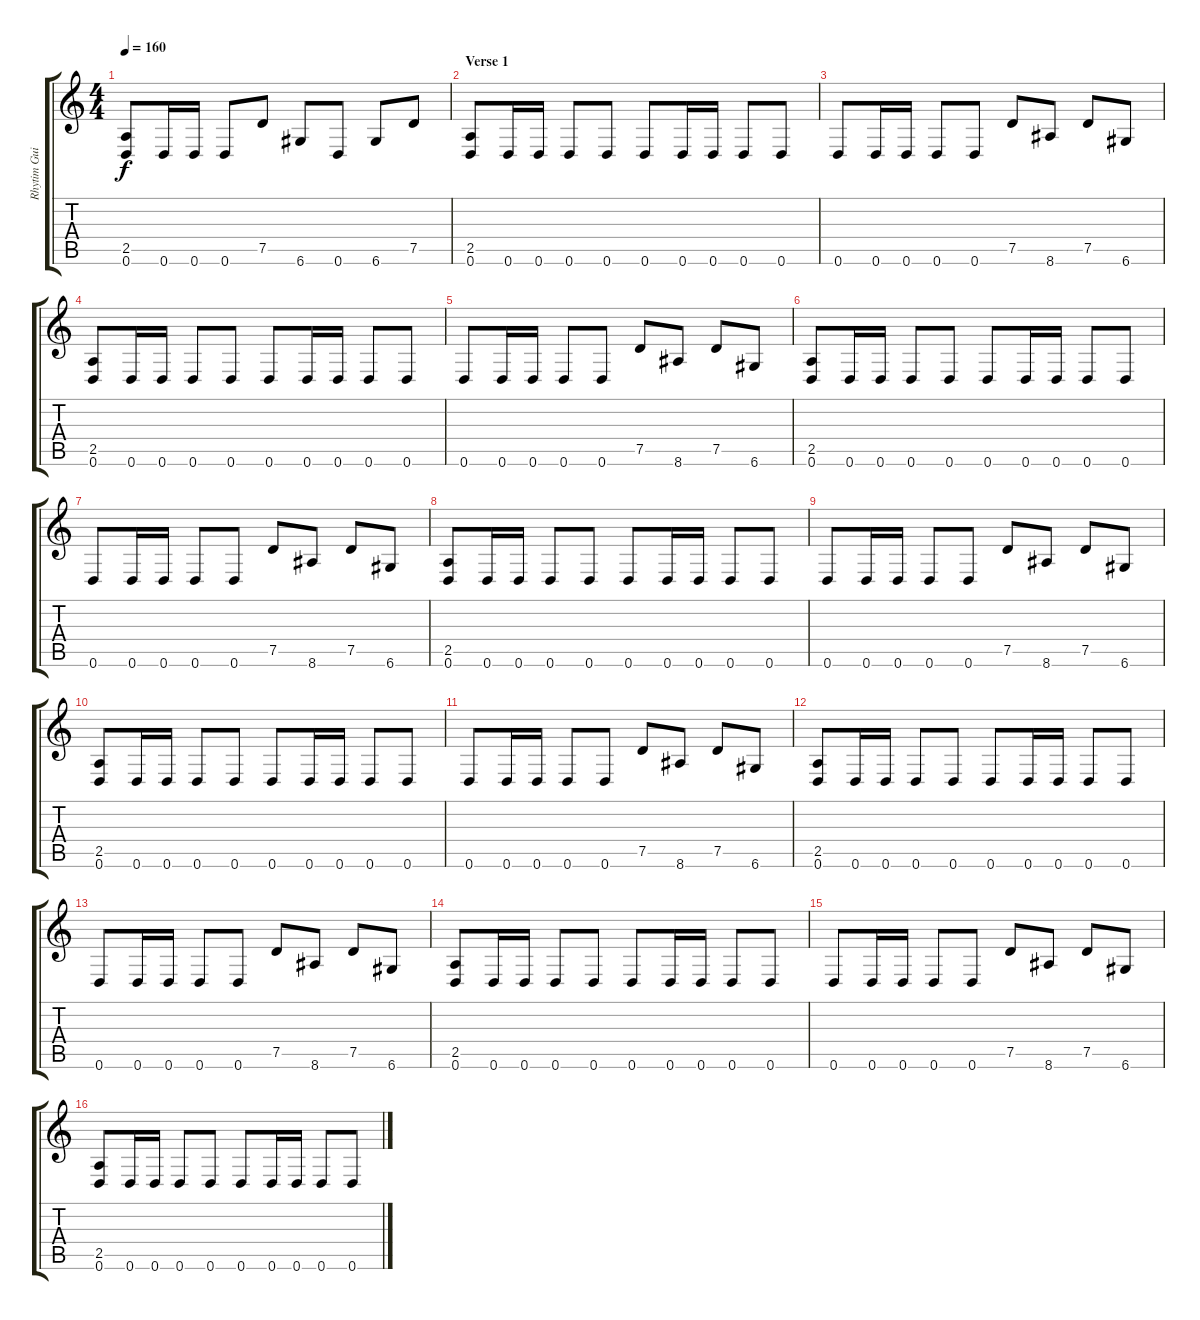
\track ("Rhytim Guitar" "Rhytim Gui") {instrument distortionguitar}
\staff {score tabs}
\tuning (D4 A3 F3 C3 G2 D2) {hide}
\ts (4 4)
\tempo 160
\clef g2
\ks c
(2.5 0.6).8{dy f} 0.6.16 0.6.16 0.6.8 7.5.8 6.6.8 0.6.8 6.6.8 7.5.8 |
\section ("" "Verse 1")
(2.5 0.6).8 0.6.16 0.6.16 0.6.8 0.6.8 0.6.8 0.6.16 0.6.16 0.6.8 0.6.8 |
0.6.8 0.6.16 0.6.16 0.6.8 0.6.8 7.5.8 8.6.8 7.5.8 6.6.8 |
(2.5 0.6).8 0.6.16 0.6.16 0.6.8 0.6.8 0.6.8 0.6.16 0.6.16 0.6.8 0.6.8 |
0.6.8 0.6.16 0.6.16 0.6.8 0.6.8 7.5.8 8.6.8 7.5.8 6.6.8 |
(2.5 0.6).8 0.6.16 0.6.16 0.6.8 0.6.8 0.6.8 0.6.16 0.6.16 0.6.8 0.6.8 |
0.6.8 0.6.16 0.6.16 0.6.8 0.6.8 7.5.8 8.6.8 7.5.8 6.6.8 |
(2.5 0.6).8 0.6.16 0.6.16 0.6.8 0.6.8 0.6.8 0.6.16 0.6.16 0.6.8 0.6.8 |
0.6.8 0.6.16 0.6.16 0.6.8 0.6.8 7.5.8 8.6.8 7.5.8 6.6.8 |
(2.5 0.6).8 0.6.16 0.6.16 0.6.8 0.6.8 0.6.8 0.6.16 0.6.16 0.6.8 0.6.8 |
0.6.8 0.6.16 0.6.16 0.6.8 0.6.8 7.5.8 8.6.8 7.5.8 6.6.8 |
(2.5 0.6).8 0.6.16 0.6.16 0.6.8 0.6.8 0.6.8 0.6.16 0.6.16 0.6.8 0.6.8 |
0.6.8 0.6.16 0.6.16 0.6.8 0.6.8 7.5.8 8.6.8 7.5.8 6.6.8 |
(2.5 0.6).8 0.6.16 0.6.16 0.6.8 0.6.8 0.6.8 0.6.16 0.6.16 0.6.8 0.6.8 |
0.6.8 0.6.16 0.6.16 0.6.8 0.6.8 7.5.8 8.6.8 7.5.8 6.6.8 |
(2.5 0.6).8 0.6.16 0.6.16 0.6.8 0.6.8 0.6.8 0.6.16 0.6.16 0.6.8 0.6.8
